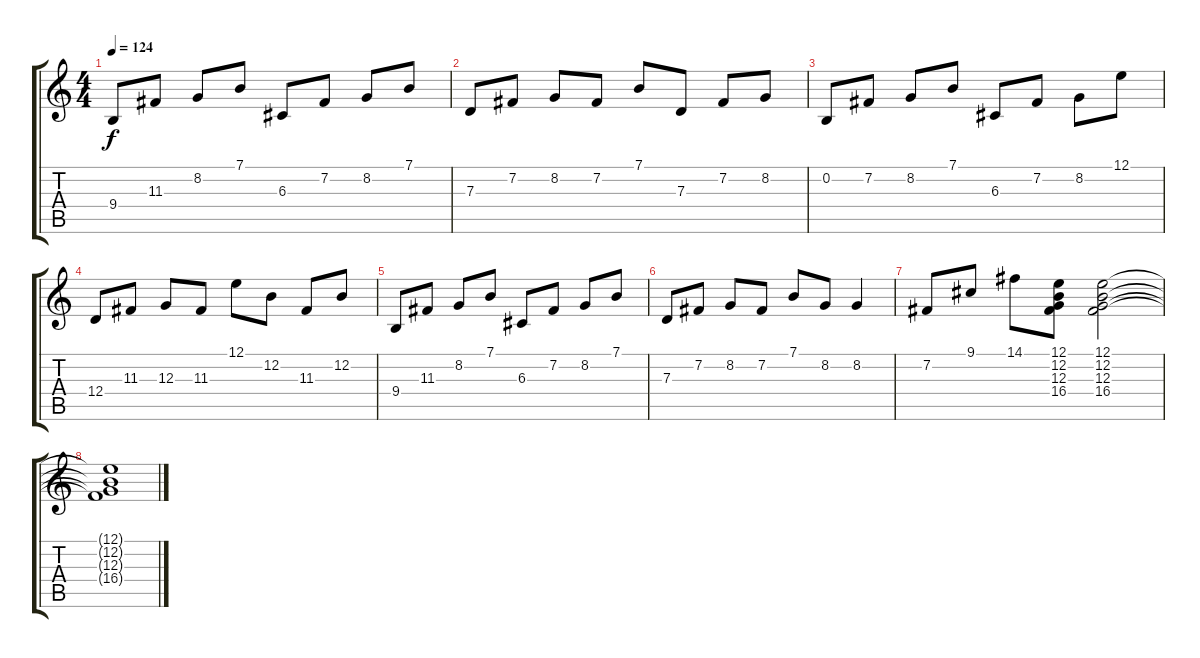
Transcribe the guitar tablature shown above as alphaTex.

\track "" {instrument choiraahs}
\staff {score tabs}
\tuning (E4 B3 G3 D3 A2 E2) {hide}
\ts (4 4)
\tempo 124
\clef g2
\ks c
9.4.8{dy f} 11.3.8 8.2.8 7.1.8 6.3.8 7.2.8 8.2.8 7.1.8 |
7.3.8 7.2.8 8.2.8 7.2.8 7.1.8 7.3.8 7.2.8 8.2.8 |
0.2.8 7.2.8 8.2.8 7.1.8 6.3.8 7.2.8 8.2.8 12.1.8 |
12.4.8 11.3.8 12.3.8 11.3.8 12.1.8 12.2.8 11.3.8 12.2.8 |
9.4.8 11.3.8 8.2.8 7.1.8 6.3.8 7.2.8 8.2.8 7.1.8 |
7.3.8 7.2.8 8.2.8 7.2.8 7.1.8 8.2.8 8.2.4 |
7.2.8 9.1.8 14.1.8 (12.1 12.2 12.3 16.4).8 (12.1 12.2 12.3 16.4).2 |
(12.1{t} 12.2{t} 12.3{t} 16.4{t}).1
